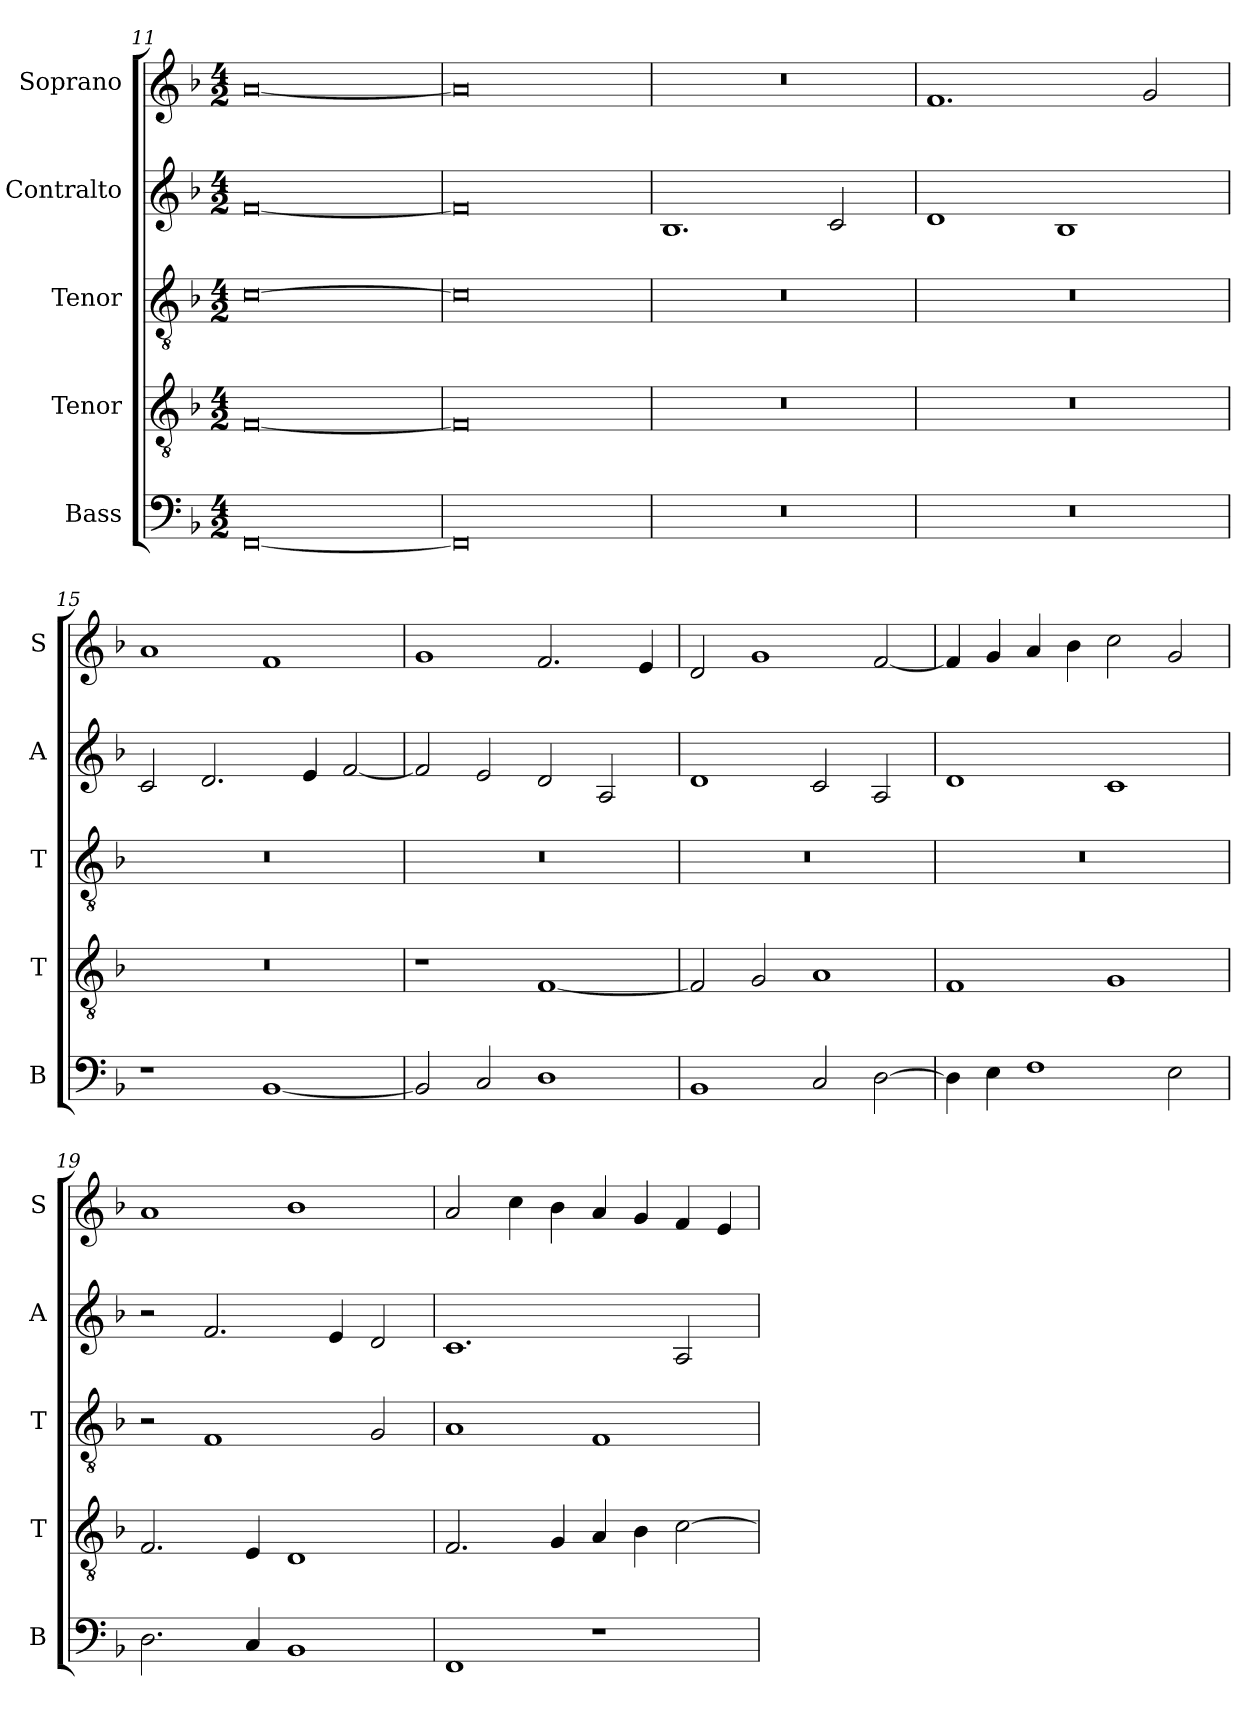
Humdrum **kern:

**kern	**kern	**kern	**kern	**kern
*part5	*part4	*part3	*part2	*part1
*staff5	*staff4	*staff3	*staff2	*staff1
*I"Bass	*I"Tenor	*I"Tenor	*I"Contralto	*I"Soprano
*I'B	*I'T	*I'T	*I'A	*I'S
*clefF4	*clefGv2	*clefGv2	*clefG2	*clefG2
*k[b-]	*k[b-]	*k[b-]	*k[b-]	*k[b-]
*F:ion	*F:ion	*F:ion	*F:ion	*F:ion
*M4/2	*M4/2	*M4/2	*M4/2	*M4/2
=11	=11	=11	=11	=11
[0FF	[0F	[0c	[0f	[0a
=12	=12	=12	=12	=12
0FF]	0F]	0c]	0f]	0a]
=13	=13	=13	=13	=13
0r	0r	0r	1.B-	0r
.	.	.	2c	.
=14	=14	=14	=14	=14
0r	0r	0r	1d	1.f
.	.	.	1B-	.
.	.	.	.	2g
=15	=15	=15	=15	=15
1r	0r	0r	2c	1a
.	.	.	2.d	.
[1BB-	.	.	.	1f
.	.	.	4e	.
.	.	.	[2f	.
=16	=16	=16	=16	=16
2BB-]	1r	0r	2f]	1g
2C	.	.	2e	.
1D	[1F	.	2d	2.f
.	.	.	2A	.
.	.	.	.	4e
=17	=17	=17	=17	=17
1BB-	2F]	0r	1d	2d
.	2G	.	.	1g
2C	1A	.	2c	.
[2D	.	.	2A	[2f
=18	=18	=18	=18	=18
4D]	1F	0r	1d	4f]
4E	.	.	.	4g
1F	.	.	.	4a
.	.	.	.	4b-
.	1G	.	1c	2cc
2E	.	.	.	2g
=19	=19	=19	=19	=19
2.D	2.F	2r	2r	1a
.	.	1F	2.f	.
4C	4E	.	.	.
1BB-	1D	.	.	1b-
.	.	.	4e	.
.	.	2G	2d	.
=20	=20	=20	=20	=20
1FF	2.F	1A	1.c	2a
.	.	.	.	4cc
.	4G	.	.	4b-
1r	4A	1F	.	4a
.	4B-	.	.	4g
.	[2c	.	2A	4f
.	.	.	.	4e
=	=	=	=	=
*-	*-	*-	*-	*-
